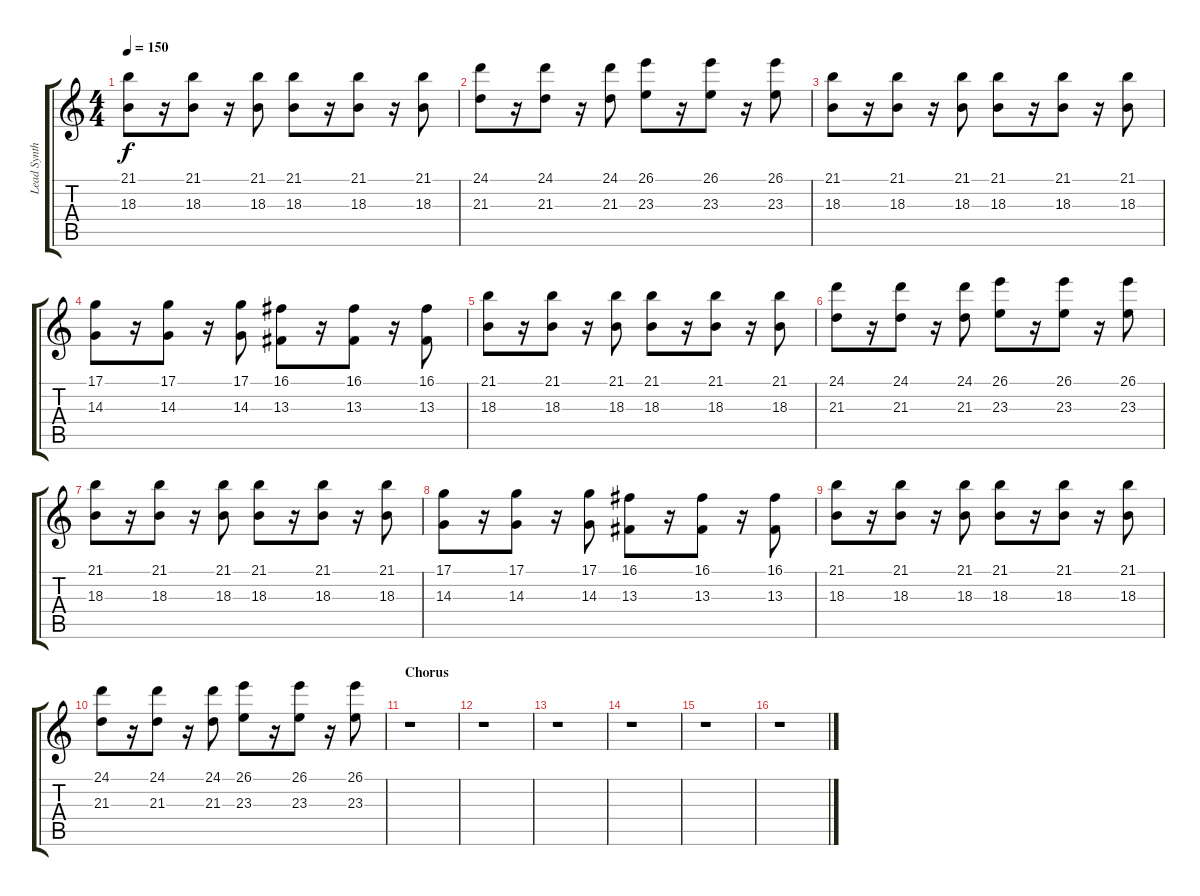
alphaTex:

\track ("Lead Synth" "Lead Synth") {instrument lead2sawtooth}
\staff {score tabs}
\tuning (D4 A3 F3 C3 G2 C2) {hide}
\ts (4 4)
\tempo 150
\clef g2
\ks c
(21.1 18.3).8{dy f} r.16 (21.1 18.3).8 r.16 (21.1 18.3).8 (21.1 18.3).8 r.16 (21.1 18.3).8 r.16 (21.1 18.3).8 |
(24.1 21.3).8 r.16 (24.1 21.3).8 r.16 (24.1 21.3).8 (26.1 23.3).8 r.16 (26.1 23.3).8 r.16 (26.1 23.3).8 |
(21.1 18.3).8 r.16 (21.1 18.3).8 r.16 (21.1 18.3).8 (21.1 18.3).8 r.16 (21.1 18.3).8 r.16 (21.1 18.3).8 |
(17.1 14.3).8 r.16 (17.1 14.3).8 r.16 (17.1 14.3).8 (16.1 13.3).8 r.16 (16.1 13.3).8 r.16 (16.1 13.3).8 |
(21.1 18.3).8 r.16 (21.1 18.3).8 r.16 (21.1 18.3).8 (21.1 18.3).8 r.16 (21.1 18.3).8 r.16 (21.1 18.3).8 |
(24.1 21.3).8 r.16 (24.1 21.3).8 r.16 (24.1 21.3).8 (26.1 23.3).8 r.16 (26.1 23.3).8 r.16 (26.1 23.3).8 |
(21.1 18.3).8 r.16 (21.1 18.3).8 r.16 (21.1 18.3).8 (21.1 18.3).8 r.16 (21.1 18.3).8 r.16 (21.1 18.3).8 |
(17.1 14.3).8 r.16 (17.1 14.3).8 r.16 (17.1 14.3).8 (16.1 13.3).8 r.16 (16.1 13.3).8 r.16 (16.1 13.3).8 |
(21.1 18.3).8 r.16 (21.1 18.3).8 r.16 (21.1 18.3).8 (21.1 18.3).8 r.16 (21.1 18.3).8 r.16 (21.1 18.3).8 |
(24.1 21.3).8 r.16 (24.1 21.3).8 r.16 (24.1 21.3).8 (26.1 23.3).8 r.16 (26.1 23.3).8 r.16 (26.1 23.3).8 |
\section ("" "Chorus")
r.1 |
r.1 |
r.1 |
r.1 |
r.1 |
r.1
